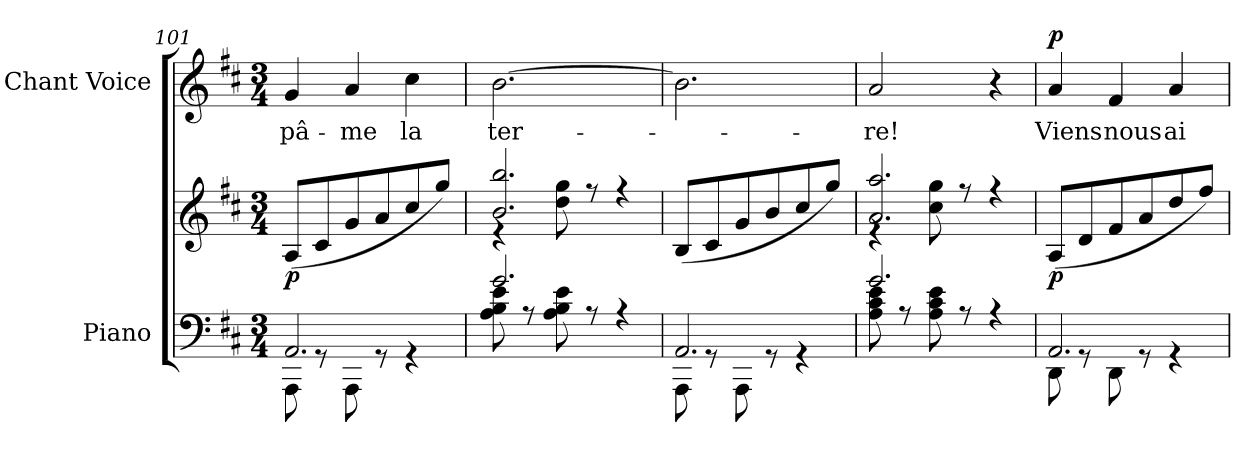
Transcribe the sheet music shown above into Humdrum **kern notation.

**kern	**kern	**dynam	**kern	**text	**dynam
*part2	*part2	*part2	*part1	*part1	*part1
*staff3	*staff2	*staff2/3	*staff1	*staff1	*staff1
*I"Piano	*	*	*I"Chant Voice	*	*
*I'Pno	*	*	*	*	*
!!LO:LB:g=z
*clefF4	*clefG2	*	*clefG2	*	*
*k[f#c#]	*k[f#c#]	*	*k[f#c#]	*	*
*M3/4	*M3/4	*	*M3/4	*	*
=101	=101	=101	=101	=101	=101
*^	*	*	*	*	*
!	!	!	!LO:DY:b	!	!LO:LY:b	!
2.AA/	8AAA:\	(<8A/L	p	4g/	pâ-	.
.	8rGG	8c#/	.	.	.	.
!	!	!	!	!	!LO:LY:b	!
.	8AAA\	8g/	.	4a/	-me	.
.	8rGG	8a/	.	.	.	.
!	!	!	!	!	!LO:LY:b	!
.	4rGG	8cc#/	.	4cc#\	la	.
.	.	8gg/J)	.	.	.	.
=102	=102	=102	=102	=102	=102	=102
*	*	*^	*	*	*	*
!	!	!	!	!	!	!LO:LY:b	!
2.g/	8A\ 8B\ 8e\	2.b/ 2.bb/	4re	.	[2.b\	ter-	.
.	8rA	.	.	.	.	.	.
.	8A\ 8B\ 8e\	.	8dd\ 8gg\	.	.	.	.
.	8rA	.	8rff	.	.	.	.
.	4rA	.	4rff	.	.	.	.
*	*	*v	*v	*	*	*	*
=103	=103	=103	=103	=103	=103	=103
2.AA/	8AAA:\	(<8B/L	.	2.b\]	.	.
.	8rGG	8c#/	.	.	.	.
.	8AAA\	8g/	.	.	.	.
.	8rGG	8b/	.	.	.	.
.	4rGG	8cc#/	.	.	.	.
.	.	8gg/J)	.	.	.	.
=104	=104	=104	=104	=104	=104	=104
*	*	*^	*	*	*	*
!	!	!	!	!	!	!LO:LY:b	!
2.g/	8A\ 8c#\ 8e\	2.a/ 2.aa/	4re	.	2a/	-re!	.
.	8rA	.	.	.	.	.	.
.	8A\ 8c#\ 8e\	.	8cc#\ 8gg\	.	.	.	.
.	8rA	.	8rff	.	.	.	.
.	4rA	.	4rff	.	4r	.	.
=105	=105	=105	=105	=105	=105	=105	=105
!	!	!	!	!LO:DY:b	!	!LO:LY:b	!LO:DY:a
*	*	*v	*v	*	*	*	*
2.AA/	8DD:\	(<8A/L	p	4a/	Viens	p
.	8rGG	8d/	.	.	.	.
!	!	!	!	!	!LO:LY:b	!
.	8DD\	8f#/	.	4f#/	nous	.
.	8rGG	8a/	.	.	.	.
!	!	!	!	!	!LO:LY:b	!
.	4rGG	8dd/	.	4a/	ai-	.
.	.	8ff#/J)	.	.	.	.
*v	*v	*	*	*	*	*
=	=	=	=	=	=
*-	*-	*-	*-	*-	*-
